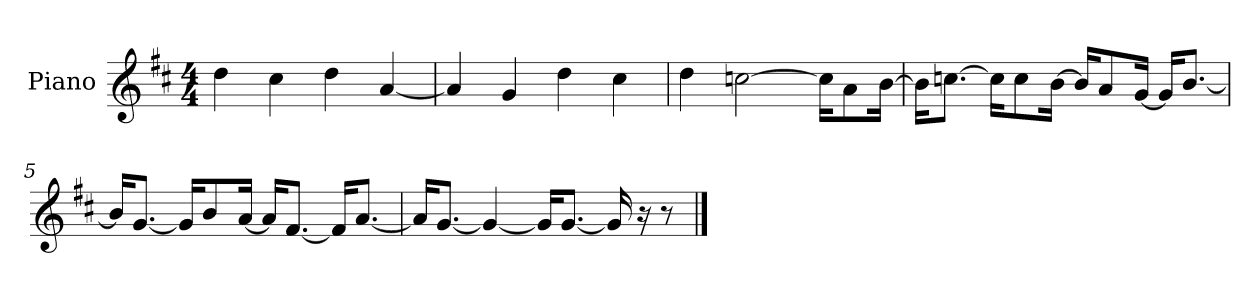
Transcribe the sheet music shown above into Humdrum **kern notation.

**kern
*part1
*staff1
*I"Piano
*I'P-no
*clefG2
*k[f#c#]
*M4/4
*MM90
=1
4dd\
4cc#\
4dd\
[4a/
=2
4a/]
4g/
4dd\
4cc#\
=3
4dd\
[2ccn\
16cc\KL]
8a\
[16b\Jk
=4
16b\KL]
[8.ccn\J
16cc\KL]
8cc\
[16b\Jk
16b/KL]
8a/
[16g/Jk
16g/KL]
[8.b/J
=5
16b/KL]
[8.g/J
16g/KL]
8b/
[16a/Jk
16a/KL]
[8.f#/J
16f#/KL]
[8.a/J
!!LO:LB:g=z
=6
16a/KL]
[8.g/J
4g/_
16g/KL]
[8.g/J
16g/]
16r
8r
==
*-
